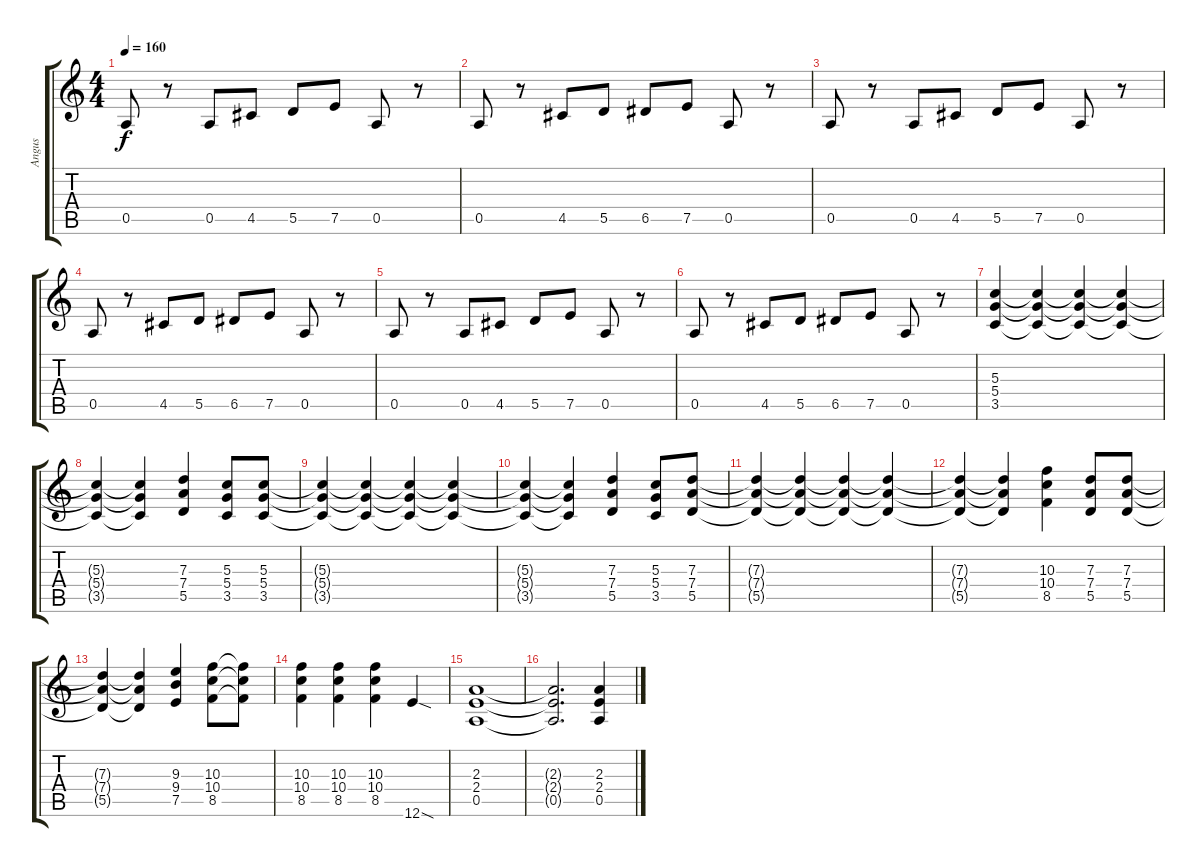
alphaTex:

\track ("Angus" "Angus") {instrument distortionguitar}
\staff {score tabs}
\tuning (E4 B3 G3 D3 A2 E2) {hide}
\ts (4 4)
\tempo 160
\clef g2
\ks c
0.5.8{dy f} r.8 0.5.8 4.5.8 5.5.8 7.5.8 0.5.8 r.8 |
0.5.8 r.8 4.5.8 5.5.8 6.5.8 7.5.8 0.5.8 r.8 |
0.5.8 r.8 0.5.8 4.5.8 5.5.8 7.5.8 0.5.8 r.8 |
0.5.8 r.8 4.5.8 5.5.8 6.5.8 7.5.8 0.5.8 r.8 |
0.5.8 r.8 0.5.8 4.5.8 5.5.8 7.5.8 0.5.8 r.8 |
0.5.8 r.8 4.5.8 5.5.8 6.5.8 7.5.8 0.5.8 r.8 |
(5.3 5.4 3.5).4 (5.3{t} 5.4{t} 3.5{t}).4 (5.3{t} 5.4{t} 3.5{t}).4 (5.3{t} 5.4{t} 3.5{t}).4 |
(5.3{t} 5.4{t} 3.5{t}).4 (5.3{t} 5.4{t} 3.5{t}).4 (7.3 7.4 5.5).4 (5.3 5.4 3.5).8 (5.3 5.4 3.5).8 |
(5.3{t} 5.4{t} 3.5{t}).4 (5.3{t} 5.4{t} 3.5{t}).4 (5.3{t} 5.4{t} 3.5{t}).4 (5.3{t} 5.4{t} 3.5{t}).4 |
(5.3{t} 5.4{t} 3.5{t}).4 (5.3{t} 5.4{t} 3.5{t}).4 (7.3 7.4 5.5).4 (5.3 5.4 3.5).8 (7.3 7.4 5.5).8 |
(7.3{t} 7.4{t} 5.5{t}).4 (7.3{t} 7.4{t} 5.5{t}).4 (7.3{t} 7.4{t} 5.5{t}).4 (7.3{t} 7.4{t} 5.5{t}).4 |
(7.3{t} 7.4{t} 5.5{t}).4 (7.3{t} 7.4{t} 5.5{t}).4 (10.3 10.4 8.5).4 (7.3 7.4 5.5).8 (7.3 7.4 5.5).8 |
(7.3{t} 7.4{t} 5.5{t}).4 (7.3{t} 7.4{t} 5.5{t}).4 (9.3 9.4 7.5).4 (10.3 10.4 8.5).8 (10.3{t} 10.4{t} 8.5{t}).8 |
(10.3 10.4 8.5).4 (10.3 10.4 8.5).4 (10.3 10.4 8.5).4 12.6{sod}.4 |
(2.3 2.4 0.5).1 |
(2.3{t} 2.4{t} 0.5{t}).2{d} (2.3 2.4 0.5).4
